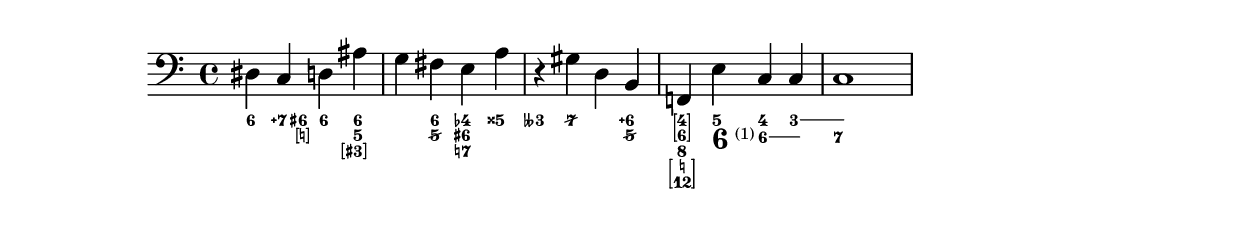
%%  Do not edit this file; it is auto-generated from LSR!
\version "2.11.23"

\header { texidoc = "
This snippet shows LilyPond's \"limited support\" (says the
Documentation) for figured bass... well, maybe not so limited after
all; moreover, though there are numerous BassFigure objects you can
always use text markups instead to get precisely what you need.

You can find all of these examples in the manual; read the \"Figured
bass\" section to learn how to add a figured bass with simple but
powerful notation.
" }

{
     <<
       \new Voice { \clef bass dis4 c d ais g fis e a r gis d b, f,! e c c c1}
       \figures {
         < 6 >4 < 7\+ >8 < 6+ [_!] >
         < 6 >4 <6 5 [3+] >
         < _ >4 < 6 5/>4
         <4- 6+ 7!> <5++> <3--> <7/> r <6\+ 5/> 
         < [4 6] 8 [_! 12] > < 5 \markup { \number 6 \super (1) } >
             \set useBassFigureExtenders = ##t
    <4 6> <3 6> <3 7>
       }
     >>
}
